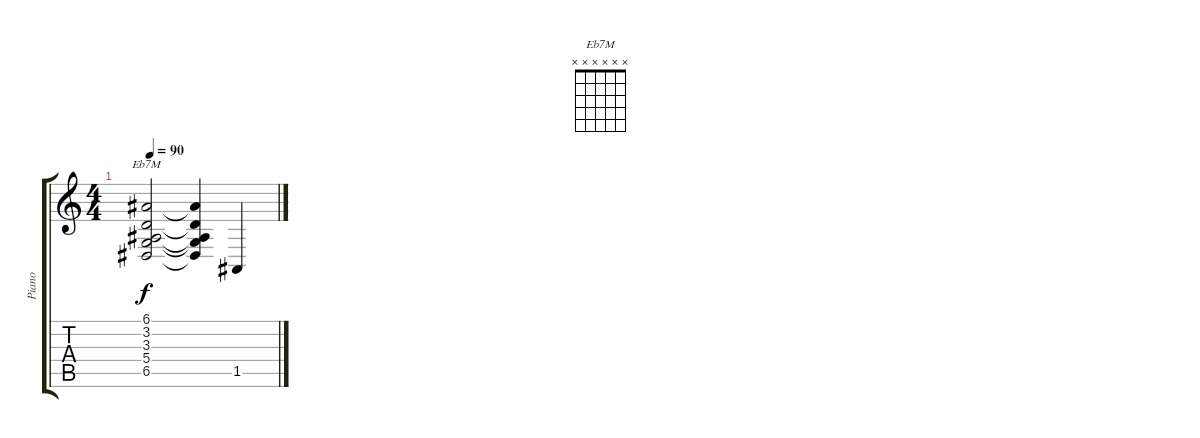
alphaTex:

\track ("Piano" "Piano") {instrument rockorgan}
\staff {score tabs}
\tuning (E4 B3 G3 D3 A2 E2) {hide}
\chord ("Eb7M" x x x x x x)
\ts (4 4)
\tempo 90
\clef g2
\ks c
(6.1 3.2 3.3 5.4 6.5).2{ch "Eb7M" dy f} (6.1{t} 3.2{t} 3.3{t} 5.4{t} 6.5{t}).4 1.5.4
